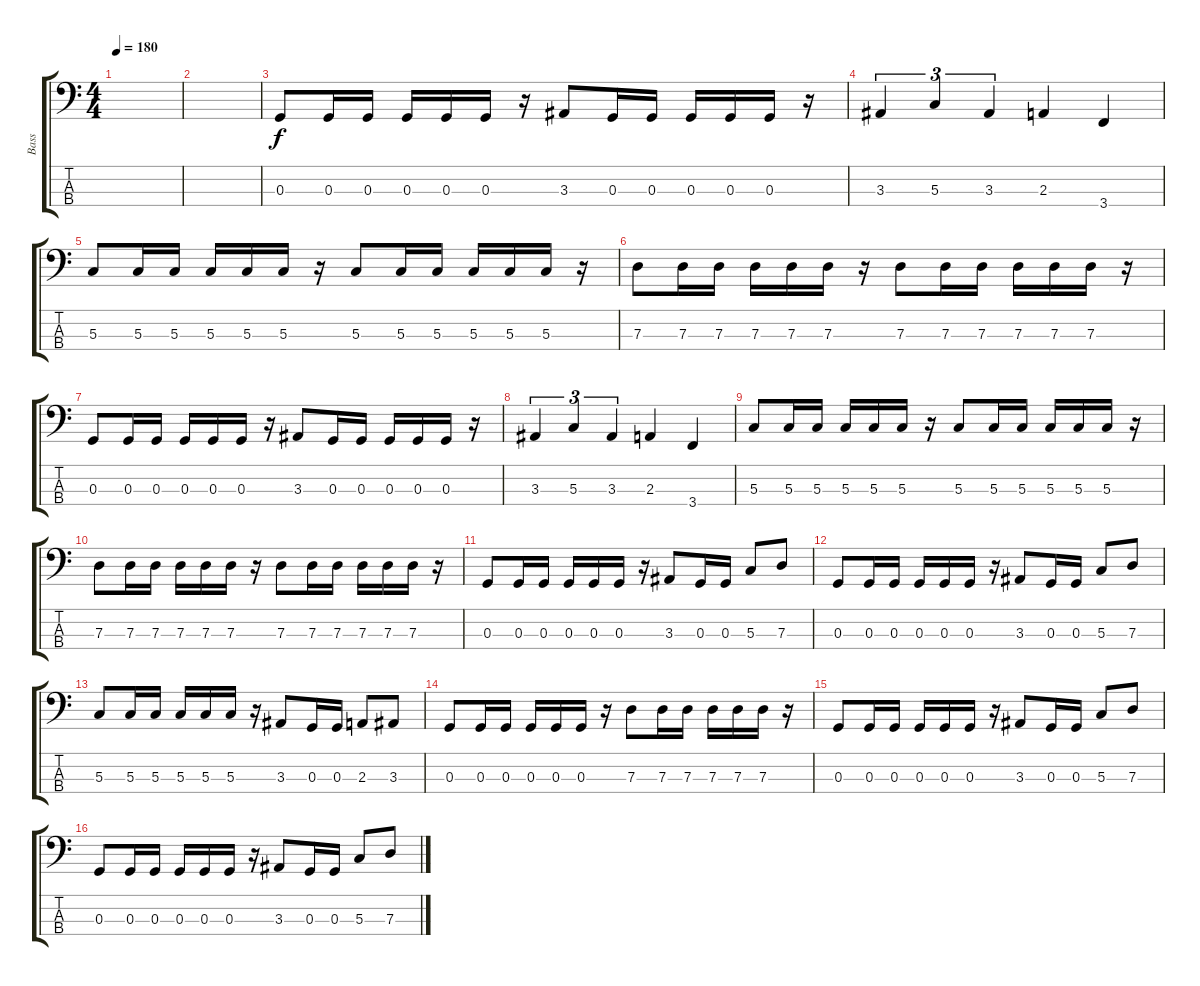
\track ("Bass" "Bass") {instrument electricbasspick}
\staff {score tabs}
\tuning (F2 C2 G1 D1) {hide}
\ts (4 4)
\tempo 180
\clef f4
\ks c
|
|
0.3.8 0.3.16 0.3.16 0.3.16 0.3.16 0.3.16 r.16 3.3.8 0.3.16 0.3.16 0.3.16 0.3.16 0.3.16 r.16 |
3.3.4{tu (3 2)} 5.3.4{tu (3 2)} 3.3.4{tu (3 2)} 2.3.4 3.4.4 |
5.3.8 5.3.16 5.3.16 5.3.16 5.3.16 5.3.16 r.16 5.3.8 5.3.16 5.3.16 5.3.16 5.3.16 5.3.16 r.16 |
7.3.8 7.3.16 7.3.16 7.3.16 7.3.16 7.3.16 r.16 7.3.8 7.3.16 7.3.16 7.3.16 7.3.16 7.3.16 r.16 |
0.3.8 0.3.16 0.3.16 0.3.16 0.3.16 0.3.16 r.16 3.3.8 0.3.16 0.3.16 0.3.16 0.3.16 0.3.16 r.16 |
3.3.4{tu (3 2)} 5.3.4{tu (3 2)} 3.3.4{tu (3 2)} 2.3.4 3.4.4 |
5.3.8 5.3.16 5.3.16 5.3.16 5.3.16 5.3.16 r.16 5.3.8 5.3.16 5.3.16 5.3.16 5.3.16 5.3.16 r.16 |
7.3.8 7.3.16 7.3.16 7.3.16 7.3.16 7.3.16 r.16 7.3.8 7.3.16 7.3.16 7.3.16 7.3.16 7.3.16 r.16 |
0.3.8 0.3.16 0.3.16 0.3.16 0.3.16 0.3.16 r.16 3.3.8 0.3.16 0.3.16 5.3.8 7.3.8 |
0.3.8 0.3.16 0.3.16 0.3.16 0.3.16 0.3.16 r.16 3.3.8 0.3.16 0.3.16 5.3.8 7.3.8 |
5.3.8 5.3.16 5.3.16 5.3.16 5.3.16 5.3.16 r.16 3.3.8 0.3.16 0.3.16 2.3.8 3.3.8 |
0.3.8 0.3.16 0.3.16 0.3.16 0.3.16 0.3.16 r.16 7.3.8 7.3.16 7.3.16 7.3.16 7.3.16 7.3.16 r.16 |
0.3.8 0.3.16 0.3.16 0.3.16 0.3.16 0.3.16 r.16 3.3.8 0.3.16 0.3.16 5.3.8 7.3.8 |
0.3.8 0.3.16 0.3.16 0.3.16 0.3.16 0.3.16 r.16 3.3.8 0.3.16 0.3.16 5.3.8 7.3.8
